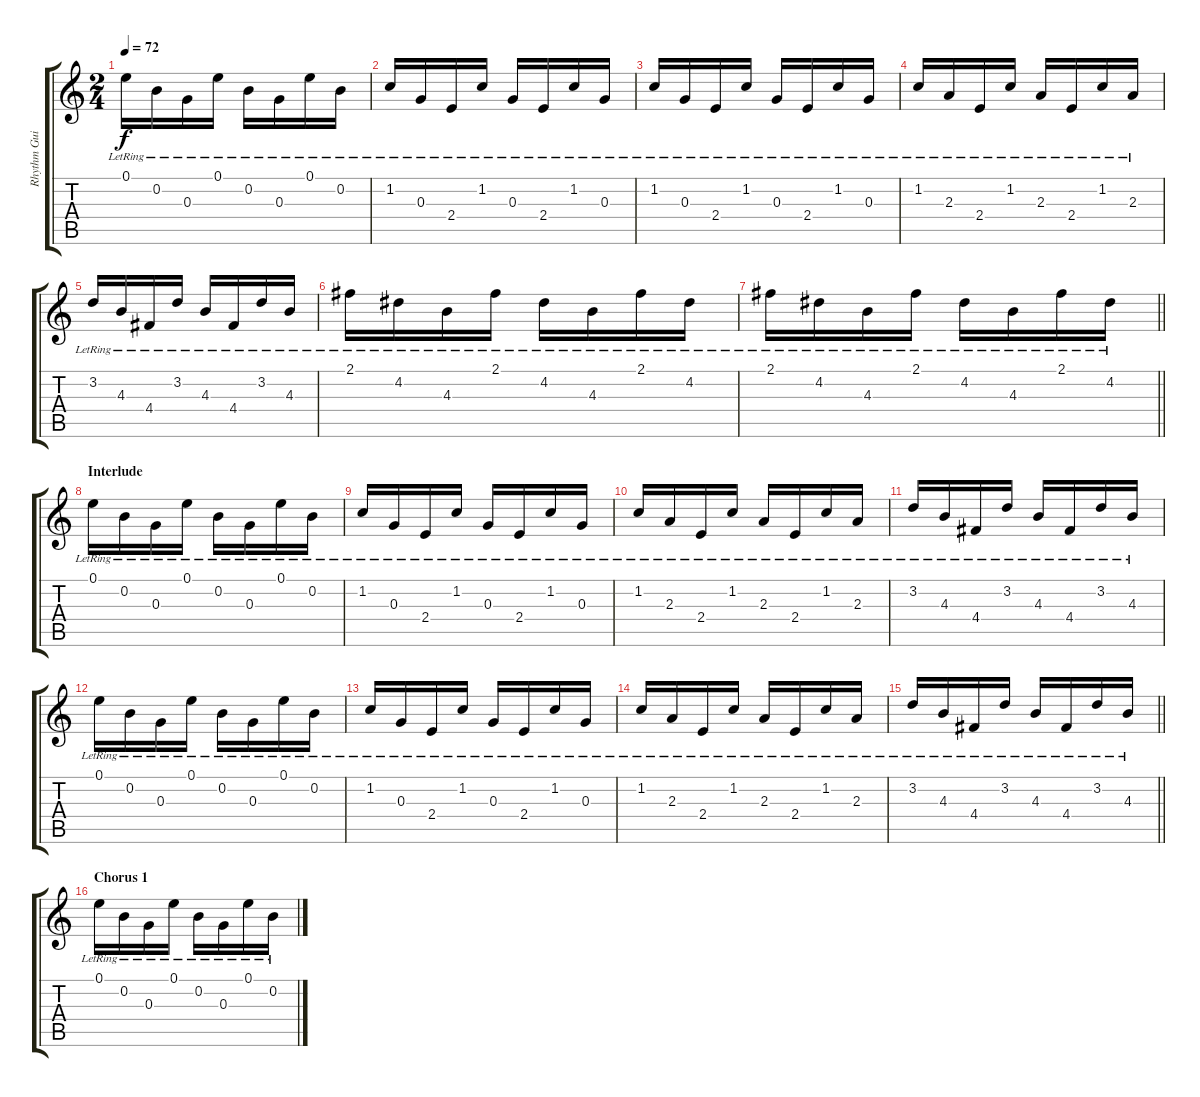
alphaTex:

\track ("Rhythm Guitar" "Rhythm Gui") {instrument electricguitarclean}
\staff {score tabs}
\tuning (E4 B3 G3 D3 A2 E2) {hide}
\ts (2 4)
\tempo 72
\clef g2
\ks c
0.1{lr}.16{dy f} 0.2{lr}.16 0.3{lr}.16 0.1{lr}.16 0.2{lr}.16 0.3{lr}.16 0.1{lr}.16 0.2{lr}.16 |
1.2{lr}.16 0.3{lr}.16 2.4{lr}.16 1.2{lr}.16 0.3{lr}.16 2.4{lr}.16 1.2{lr}.16 0.3{lr}.16 |
1.2{lr}.16 0.3{lr}.16 2.4{lr}.16 1.2{lr}.16 0.3{lr}.16 2.4{lr}.16 1.2{lr}.16 0.3{lr}.16 |
1.2{lr}.16 2.3{lr}.16 2.4{lr}.16 1.2{lr}.16 2.3{lr}.16 2.4{lr}.16 1.2{lr}.16 2.3{lr}.16 |
3.2{lr}.16 4.3{lr}.16 4.4{lr}.16 3.2{lr}.16 4.3{lr}.16 4.4{lr}.16 3.2{lr}.16 4.3{lr}.16 |
2.1{lr}.16 4.2{lr}.16 4.3{lr}.16 2.1{lr}.16 4.2{lr}.16 4.3{lr}.16 2.1{lr}.16 4.2{lr}.16 |
\barLineRight lightlight
2.1{lr}.16 4.2{lr}.16 4.3{lr}.16 2.1{lr}.16 4.2{lr}.16 4.3{lr}.16 2.1{lr}.16 4.2{lr}.16 |
\section ("" "Interlude")
0.1{lr}.16 0.2{lr}.16 0.3{lr}.16 0.1{lr}.16 0.2{lr}.16 0.3{lr}.16 0.1{lr}.16 0.2{lr}.16 |
1.2{lr}.16 0.3{lr}.16 2.4{lr}.16 1.2{lr}.16 0.3{lr}.16 2.4{lr}.16 1.2{lr}.16 0.3{lr}.16 |
1.2{lr}.16 2.3{lr}.16 2.4{lr}.16 1.2{lr}.16 2.3{lr}.16 2.4{lr}.16 1.2{lr}.16 2.3{lr}.16 |
3.2{lr}.16 4.3{lr}.16 4.4{lr}.16 3.2{lr}.16 4.3{lr}.16 4.4{lr}.16 3.2{lr}.16 4.3{lr}.16 |
0.1{lr}.16 0.2{lr}.16 0.3{lr}.16 0.1{lr}.16 0.2{lr}.16 0.3{lr}.16 0.1{lr}.16 0.2{lr}.16 |
1.2{lr}.16 0.3{lr}.16 2.4{lr}.16 1.2{lr}.16 0.3{lr}.16 2.4{lr}.16 1.2{lr}.16 0.3{lr}.16 |
1.2{lr}.16 2.3{lr}.16 2.4{lr}.16 1.2{lr}.16 2.3{lr}.16 2.4{lr}.16 1.2{lr}.16 2.3{lr}.16 |
\barLineRight lightlight
3.2{lr}.16 4.3{lr}.16 4.4{lr}.16 3.2{lr}.16 4.3{lr}.16 4.4{lr}.16 3.2{lr}.16 4.3{lr}.16 |
\section ("" "Chorus 1")
0.1{lr}.16 0.2{lr}.16 0.3{lr}.16 0.1{lr}.16 0.2{lr}.16 0.3{lr}.16 0.1{lr}.16 0.2{lr}.16
